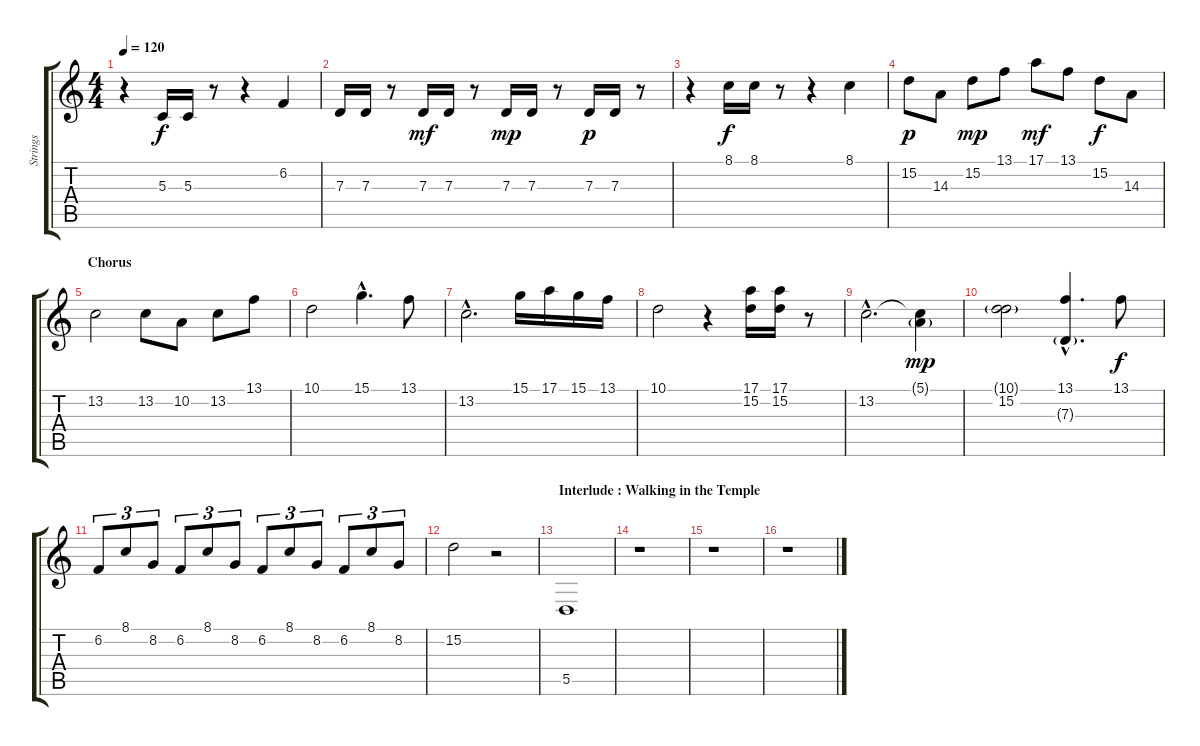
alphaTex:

\track ("Strings" "Strings") {instrument stringensemble1}
\staff {score tabs}
\tuning (E4 B3 G3 D3 A2 E2) {hide}
\ts (4 4)
\tempo 120
\clef g2
\ks c
r.4{dy f volume 12 instrument pizzicatostrings} 5.3.16 5.3.16 r.8 r.4 6.2.4 |
7.3.16 7.3.16 r.8 7.3.16{dy mf} 7.3.16 r.8 7.3.16{dy mp} 7.3.16 r.8 7.3.16{dy p} 7.3.16 r.8 |
r.4 8.1.16{dy f} 8.1.16 r.8 r.4 8.1.4 |
15.2.8{dy p} 14.3.8 15.2.8{dy mp} 13.1.8 17.1.8{dy mf} 13.1.8 15.2.8{dy f} 14.3.8 |
\section ("" "Chorus")
13.2.2{volume 8 instrument stringensemble1} 13.2.8 10.2.8 13.2.8 13.1.8 |
10.1.2 15.1{hac}.4{d} 13.1.8 |
13.2{hac}.2{d} 15.1.16 17.1.16 15.1.16 13.1.16 |
10.1.2 r.4 (17.1 15.2).16{instrument drawbarorgan} (17.1 15.2).16 r.8 |
13.2{hac}.2{d volume 8 instrument stringensemble1} (5.1{g} 13.2{t}).4{dy mp} |
(10.1{g} 15.2).2 (13.1{hac} 7.3{g hac}).4{d} 13.1.8{dy f} |
6.2.8{tu (3 2)} 8.1.8{tu (3 2)} 8.2.8{tu (3 2)} 6.2.8{tu (3 2)} 8.1.8{tu (3 2)} 8.2.8{tu (3 2)} 6.2.8{tu (3 2)} 8.1.8{tu (3 2)} 8.2.8{tu (3 2)} 6.2.8{tu (3 2)} 8.1.8{tu (3 2)} 8.2.8{tu (3 2)} |
15.2.2 r.2 |
\section ("" "Interlude : Walking in the Temple")
5.5.1 |
r.1 |
r.1 |
r.1
